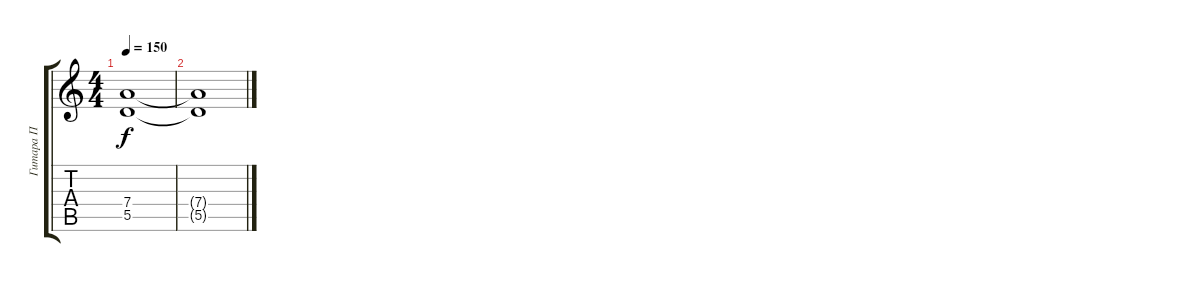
\track ("Гитара П" "Гитара П") {instrument overdrivenguitar}
\staff {score tabs}
\tuning (E4 B3 G3 D3 A2 E2) {hide}
\ts (4 4)
\tempo 150
\clef g2
\ks c
(7.4 5.5).1{dy f} |
(7.4{t} 5.5{t}).1
